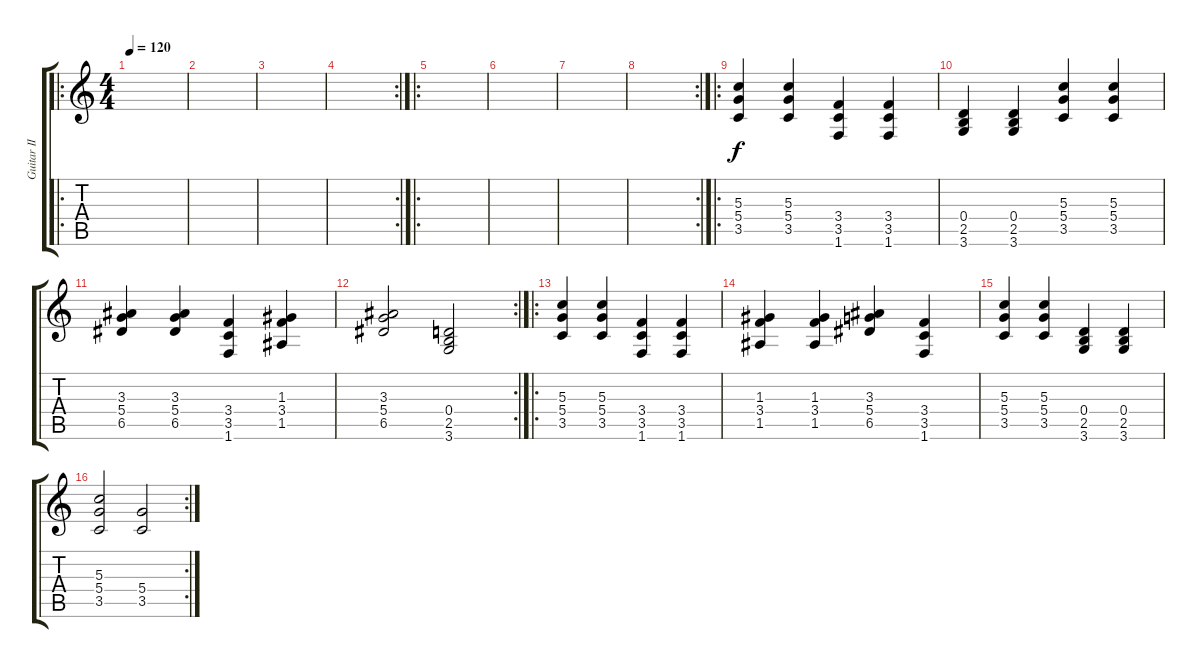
\track ("Guitar II" "Guitar II") {instrument distortionguitar}
\staff {score tabs}
\tuning (E4 B3 G3 D3 A2 E2) {hide}
\ro
\ts (4 4)
\tempo 120
\clef g2
\ks c
|
|
|
\rc 2
|
\ro
|
|
|
\rc 2
|
\ro
(5.3 5.4 3.5).4 (5.3 5.4 3.5).4 (3.4 3.5 1.6).4 (3.4 3.5 1.6).4 |
(0.4 2.5 3.6).4 (0.4 2.5 3.6).4 (5.3 5.4 3.5).4 (5.3 5.4 3.5).4 |
(3.3 5.4 6.5).4 (3.3 5.4 6.5).4 (3.4 3.5 1.6).4 (1.3 3.4 1.5).4 |
\rc 2
(3.3 5.4 6.5).2 (0.4 2.5 3.6).2 |
\ro
(5.3 5.4 3.5).4 (5.3 5.4 3.5).4 (3.4 3.5 1.6).4 (3.4 3.5 1.6).4 |
(1.3 3.4 1.5).4 (1.3 3.4 1.5).4 (3.3 5.4 6.5).4 (3.4 3.5 1.6).4 |
(5.3 5.4 3.5).4 (5.3 5.4 3.5).4 (0.4 2.5 3.6).4 (0.4 2.5 3.6).4 |
\rc 2
(5.3 5.4 3.5).2 (5.4 3.5).2
